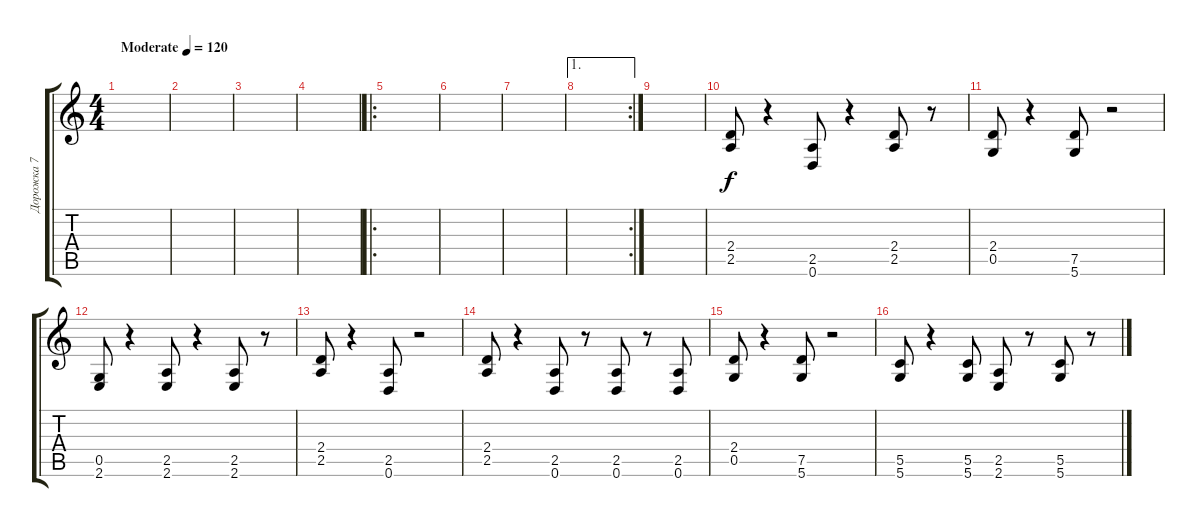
\track ("Дорожка 7" "Дорожка 7") {instrument distortionguitar}
\staff {score tabs}
\tuning (D4 A3 F3 C3 G2 D2) {hide}
\ts (4 4)
\tempo (120 "Moderate")
\clef g2
\ks c
|
|
|
|
\ro
|
|
|
\ae 1
\rc 2
|
|
(2.4 2.5).8 r.4 (2.5 0.6).8 r.4 (2.4 2.5).8 r.8 |
(2.4 0.5).8 r.4 (7.5 5.6).8 r.2 |
(0.5 2.6).8 r.4 (2.5 2.6).8 r.4 (2.5 2.6).8 r.8 |
(2.4 2.5).8 r.4 (2.5 0.6).8 r.2 |
(2.4 2.5).8 r.4 (2.5 0.6).8 r.8 (2.5 0.6).8 r.8 (2.5 0.6).8 |
(2.4 0.5).8 r.4 (7.5 5.6).8 r.2 |
(5.5 5.6).8 r.4 (5.5 5.6).8 (2.5 2.6).8 r.8 (5.5 5.6).8 r.8
